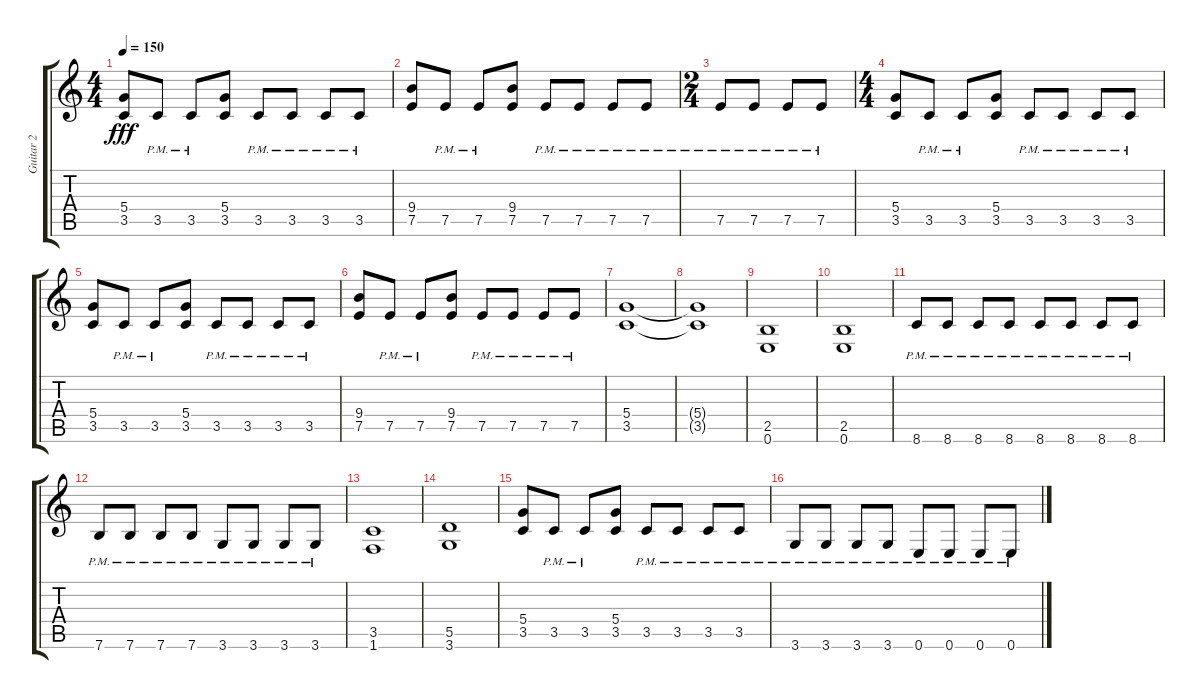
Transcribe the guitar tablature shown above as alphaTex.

\track ("Guitar 2" "Guitar 2") {instrument distortionguitar}
\staff {score tabs}
\tuning (E4 B3 G3 D3 A2 E2) {hide}
\ts (4 4)
\tempo 150
\clef g2
\ks c
(5.4 3.5).8{dy fff} 3.5{pm}.8 3.5{pm}.8 (5.4 3.5).8 3.5{pm}.8 3.5{pm}.8 3.5{pm}.8 3.5{pm}.8 |
(9.4 7.5).8 7.5{pm}.8 7.5{pm}.8 (9.4 7.5).8 7.5{pm}.8 7.5{pm}.8 7.5{pm}.8 7.5{pm}.8 |
\ts (2 4)
7.5{pm}.8 7.5{pm}.8 7.5{pm}.8 7.5{pm}.8 |
\ts (4 4)
(5.4 3.5).8 3.5{pm}.8 3.5{pm}.8 (5.4 3.5).8 3.5{pm}.8 3.5{pm}.8 3.5{pm}.8 3.5{pm}.8 |
(5.4 3.5).8 3.5{pm}.8 3.5{pm}.8 (5.4 3.5).8 3.5{pm}.8 3.5{pm}.8 3.5{pm}.8 3.5{pm}.8 |
(9.4 7.5).8 7.5{pm}.8 7.5{pm}.8 (9.4 7.5).8 7.5{pm}.8 7.5{pm}.8 7.5{pm}.8 7.5{pm}.8 |
(5.4 3.5).1 |
(5.4{t} 3.5{t}).1 |
(2.5 0.6).1 |
(2.5 0.6).1 |
8.6{pm}.8 8.6{pm}.8 8.6{pm}.8 8.6{pm}.8 8.6{pm}.8 8.6{pm}.8 8.6{pm}.8 8.6{pm}.8 |
7.6{pm}.8 7.6{pm}.8 7.6{pm}.8 7.6{pm}.8 3.6{pm}.8 3.6{pm}.8 3.6{pm}.8 3.6{pm}.8 |
(3.5 1.6).1 |
(5.5 3.6).1 |
(5.4 3.5).8 3.5{pm}.8 3.5{pm}.8 (5.4 3.5).8 3.5{pm}.8 3.5{pm}.8 3.5{pm}.8 3.5{pm}.8 |
3.6{pm}.8 3.6{pm}.8 3.6{pm}.8 3.6{pm}.8 0.6{pm}.8 0.6{pm}.8 0.6{pm}.8 0.6{pm}.8
